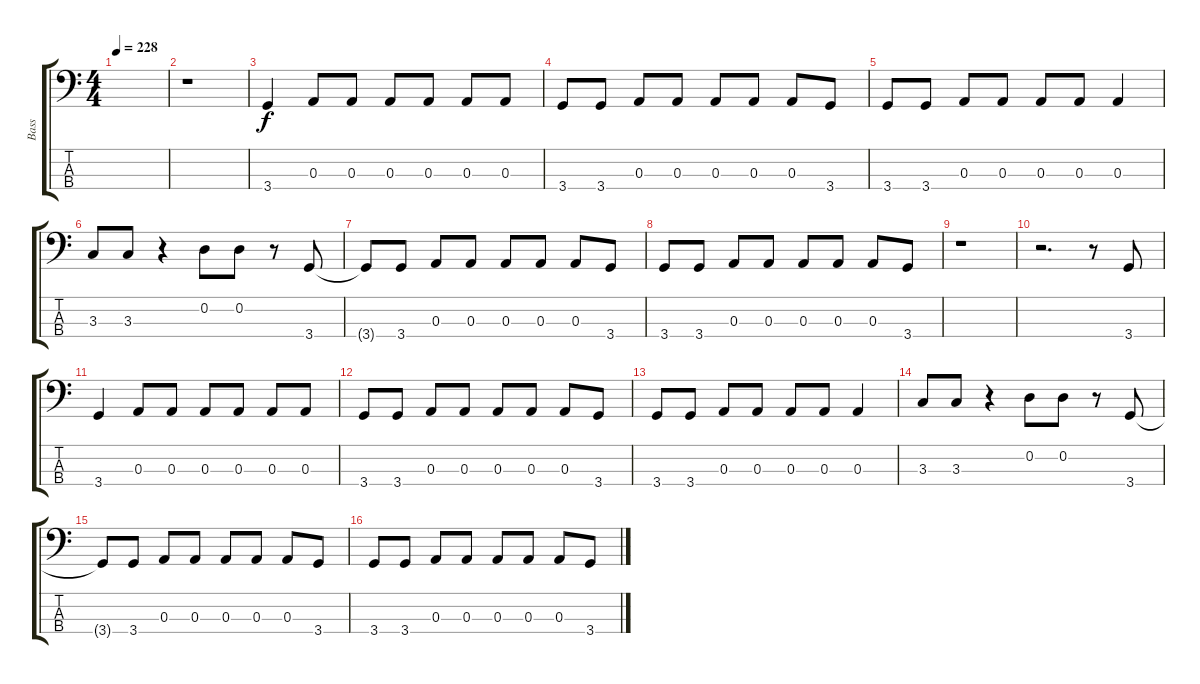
\track ("Bass" "Bass") {instrument electricbasspick}
\staff {score tabs}
\tuning (G2 D2 A1 E1) {hide}
\ts (4 4)
\tempo 228
\clef f4
\ks c
|
r.1 |
3.4.4 0.3.8 0.3.8 0.3.8 0.3.8 0.3.8 0.3.8 |
3.4.8 3.4.8 0.3.8 0.3.8 0.3.8 0.3.8 0.3.8 3.4.8 |
3.4.8 3.4.8 0.3.8 0.3.8 0.3.8 0.3.8 0.3.4 |
3.3.8 3.3.8 r.4 0.2.8 0.2.8 r.8 3.4.8 |
3.4{t}.8 3.4.8 0.3.8 0.3.8 0.3.8 0.3.8 0.3.8 3.4.8 |
3.4.8 3.4.8 0.3.8 0.3.8 0.3.8 0.3.8 0.3.8 3.4.8 |
r.1 |
r.2{d} r.8 3.4.8 |
3.4.4 0.3.8 0.3.8 0.3.8 0.3.8 0.3.8 0.3.8 |
3.4.8 3.4.8 0.3.8 0.3.8 0.3.8 0.3.8 0.3.8 3.4.8 |
3.4.8 3.4.8 0.3.8 0.3.8 0.3.8 0.3.8 0.3.4 |
3.3.8 3.3.8 r.4 0.2.8 0.2.8 r.8 3.4.8 |
3.4{t}.8 3.4.8 0.3.8 0.3.8 0.3.8 0.3.8 0.3.8 3.4.8 |
3.4.8 3.4.8 0.3.8 0.3.8 0.3.8 0.3.8 0.3.8 3.4.8
